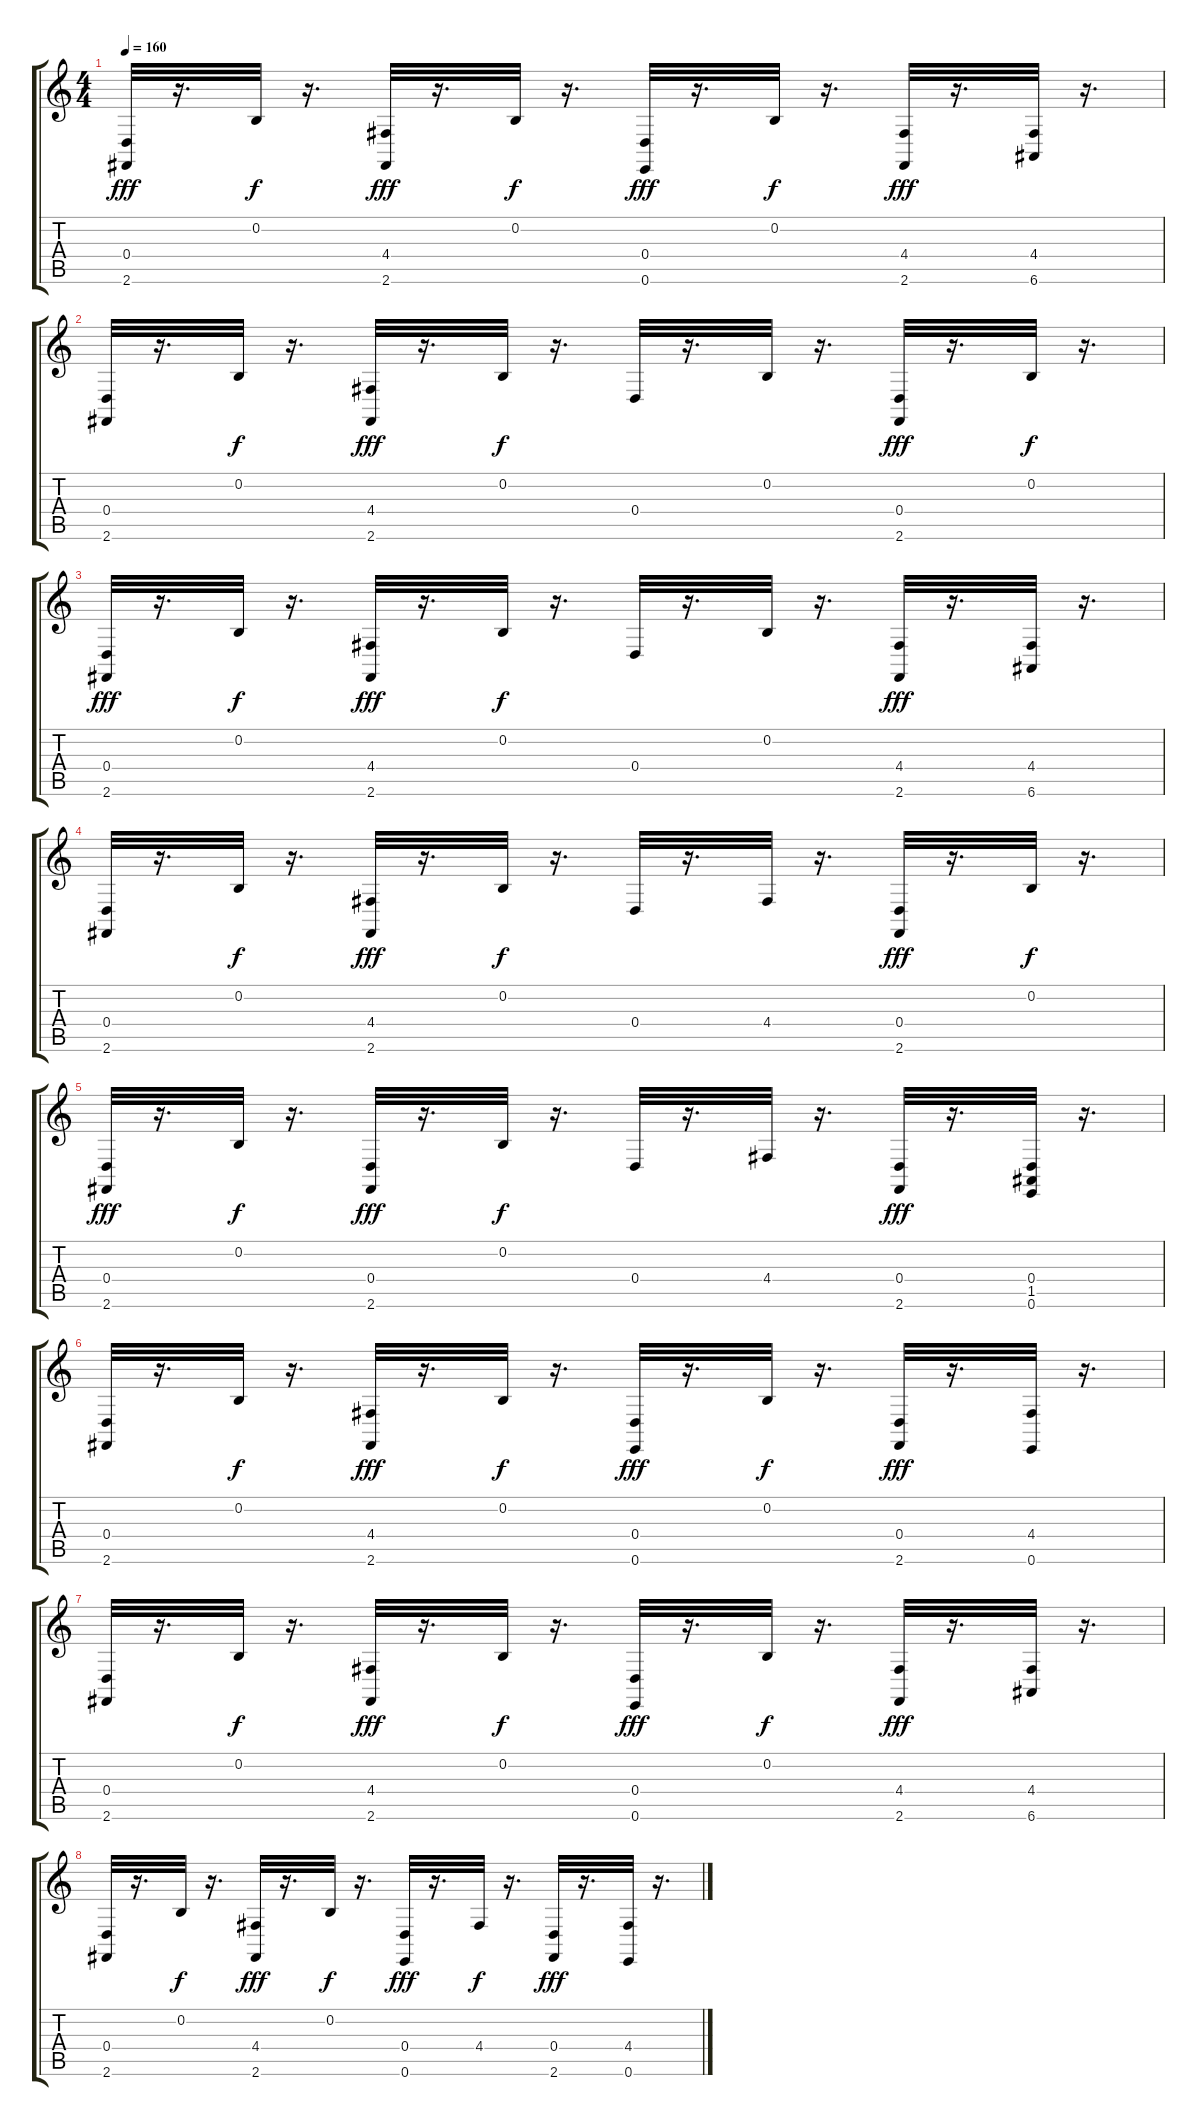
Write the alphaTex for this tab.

\track "" {instrument drawbarorgan}
\staff {score tabs}
\tuning (E4 B3 G3 D3 A2 E2) {hide}
\ts (4 4)
\tempo 160
\clef g2
\ks c
(0.4 2.6).32{dy fff} r.16{d} 0.2.32{dy f} r.16{d} (4.4 2.6).32{dy fff} r.16{d} 0.2.32{dy f} r.16{d} (0.4 0.6).32{dy fff} r.16{d} 0.2.32{dy f} r.16{d} (4.4 2.6).32{dy fff} r.16{d} (4.4 6.6).32 r.16{d} |
(0.4 2.6).32 r.16{d} 0.2.32{dy f} r.16{d} (4.4 2.6).32{dy fff} r.16{d} 0.2.32{dy f} r.16{d} 0.4.32 r.16{d} 0.2.32 r.16{d} (0.4 2.6).32{dy fff} r.16{d} 0.2.32{dy f} r.16{d} |
(0.4 2.6).32{dy fff} r.16{d} 0.2.32{dy f} r.16{d} (4.4 2.6).32{dy fff} r.16{d} 0.2.32{dy f} r.16{d} 0.4.32 r.16{d} 0.2.32 r.16{d} (4.4 2.6).32{dy fff} r.16{d} (4.4 6.6).32 r.16{d} |
(0.4 2.6).32 r.16{d} 0.2.32{dy f} r.16{d} (4.4 2.6).32{dy fff} r.16{d} 0.2.32{dy f} r.16{d} 0.4.32 r.16{d} 4.4.32 r.16{d} (0.4 2.6).32{dy fff} r.16{d} 0.2.32{dy f} r.16{d} |
(0.4 2.6).32{dy fff} r.16{d} 0.2.32{dy f} r.16{d} (0.4 2.6).32{dy fff} r.16{d} 0.2.32{dy f} r.16{d} 0.4.32 r.16{d} 4.4.32 r.16{d} (0.4 2.6).32{dy fff} r.16{d} (0.4 1.5 0.6).32 r.16{d} |
(0.4 2.6).32 r.16{d} 0.2.32{dy f} r.16{d} (4.4 2.6).32{dy fff} r.16{d} 0.2.32{dy f} r.16{d} (0.4 0.6).32{dy fff} r.16{d} 0.2.32{dy f} r.16{d} (0.4 2.6).32{dy fff} r.16{d} (4.4 0.6).32 r.16{d} |
(0.4 2.6).32 r.16{d} 0.2.32{dy f} r.16{d} (4.4 2.6).32{dy fff} r.16{d} 0.2.32{dy f} r.16{d} (0.4 0.6).32{dy fff} r.16{d} 0.2.32{dy f} r.16{d} (4.4 2.6).32{dy fff} r.16{d} (4.4 6.6).32 r.16{d} |
(0.4 2.6).32 r.16{d} 0.2.32{dy f} r.16{d} (4.4 2.6).32{dy fff} r.16{d} 0.2.32{dy f} r.16{d} (0.4 0.6).32{dy fff} r.16{d} 4.4.32{dy f} r.16{d} (0.4 2.6).32{dy fff} r.16{d} (4.4 0.6).32 r.16{d}
